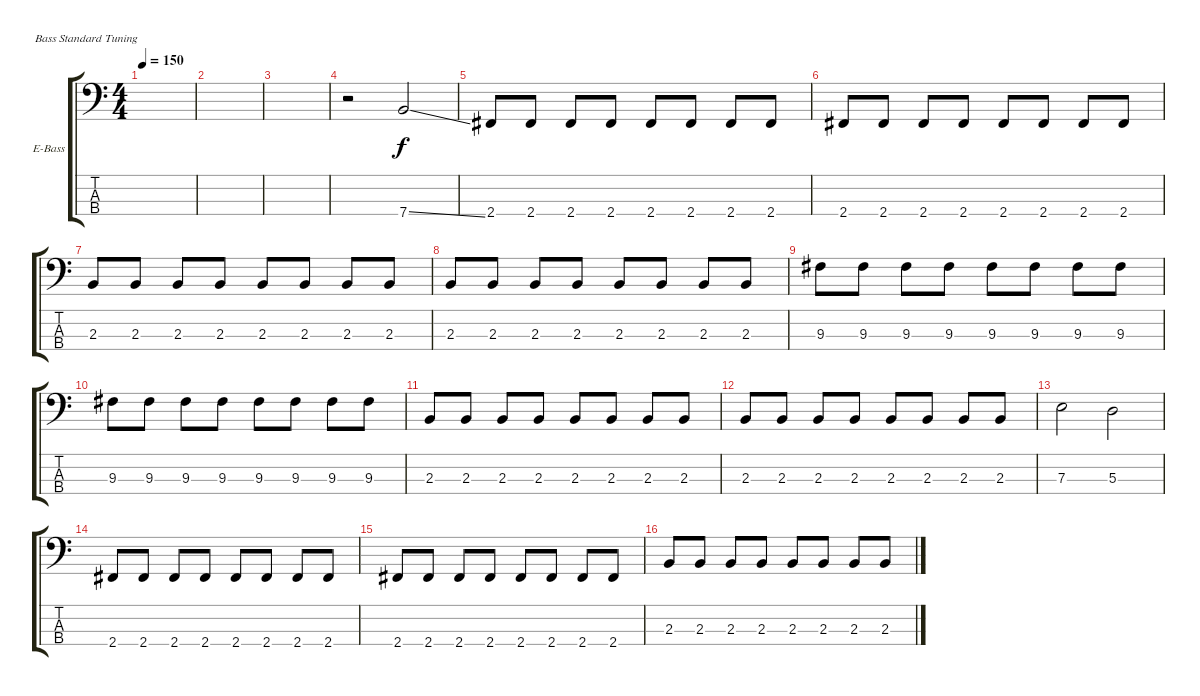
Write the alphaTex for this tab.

\bracketExtendMode groupsimilarinstruments
\firstSystemTrackNameOrientation horizontal
\otherSystemsTrackNameOrientation horizontal
\track ("Electric Bass" "E-Bass") {solo instrument electricbassfinger}
\staff {score tabs}
\tuning (G2 D2 A1 E1)
\ts (4 4)
\tempo 150
\clef f4
\ks c
|
|
|
r.2 7.4{ss}.2 |
2.4.8 2.4.8 2.4.8 2.4.8 2.4.8 2.4.8 2.4.8 2.4.8 |
2.4.8 2.4.8 2.4.8 2.4.8 2.4.8 2.4.8 2.4.8 2.4.8 |
2.3.8 2.3.8 2.3.8 2.3.8 2.3.8 2.3.8 2.3.8 2.3.8 |
2.3.8 2.3.8 2.3.8 2.3.8 2.3.8 2.3.8 2.3.8 2.3.8 |
9.3.8 9.3.8 9.3.8 9.3.8 9.3.8 9.3.8 9.3.8 9.3.8 |
9.3.8 9.3.8 9.3.8 9.3.8 9.3.8 9.3.8 9.3.8 9.3.8 |
2.3.8 2.3.8 2.3.8 2.3.8 2.3.8 2.3.8 2.3.8 2.3.8 |
2.3.8 2.3.8 2.3.8 2.3.8 2.3.8 2.3.8 2.3.8 2.3.8 |
\scale
0.333333 7.3.2 5.3.2 |
\scale
0.333333 2.4.8 2.4.8 2.4.8 2.4.8 2.4.8 2.4.8 2.4.8 2.4.8 |
\scale
0.333333 2.4.8 2.4.8 2.4.8 2.4.8 2.4.8 2.4.8 2.4.8 2.4.8 |
\scale
0.333333 2.3.8 2.3.8 2.3.8 2.3.8 2.3.8 2.3.8 2.3.8 2.3.8
